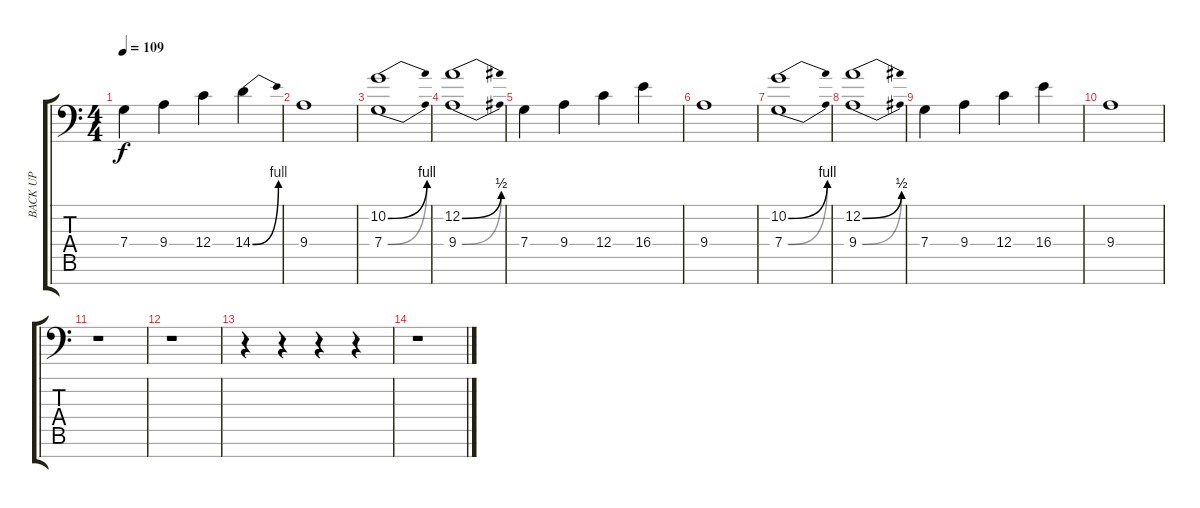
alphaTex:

\track ("BACK UP" "BACK UP") {instrument choiraahs}
\staff {score tabs}
\tuning (D4 A3 F3 C3 G2 D2 A1) {hide}
\ts (4 4)
\tempo 109
\clef f4
\ks c
7.4.4{dy f} 9.4.4 12.4.4 14.4{be (bend 0 0 60 4)}.4 |
9.4.1 |
(10.2{be (bend 0 0 60 4)} 7.4{be (bend 0 0 60 4)}).1 |
(12.2{be (bend 0 0 60 2)} 9.4{be (bend 0 0 60 2)}).1 |
7.4.4 9.4.4 12.4.4 16.4.4 |
9.4.1 |
(10.2{be (bend 0 0 60 4)} 7.4{be (bend 0 0 60 4)}).1 |
(12.2{be (bend 0 0 60 2)} 9.4{be (bend 0 0 60 2)}).1 |
7.4.4 9.4.4 12.4.4 16.4.4 |
9.4.1 |
r.1 |
r.1 |
r.4 r.4 r.4 r.4 |
r.1
